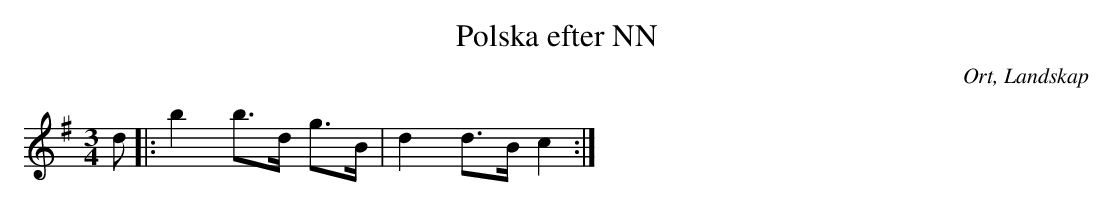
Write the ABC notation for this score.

X:1
T:Polska efter NN
O:Ort, Landskap
M:3/4
L:1/8
K:G
d|:b2 b>d g>B|d2 d>B c2  :|
